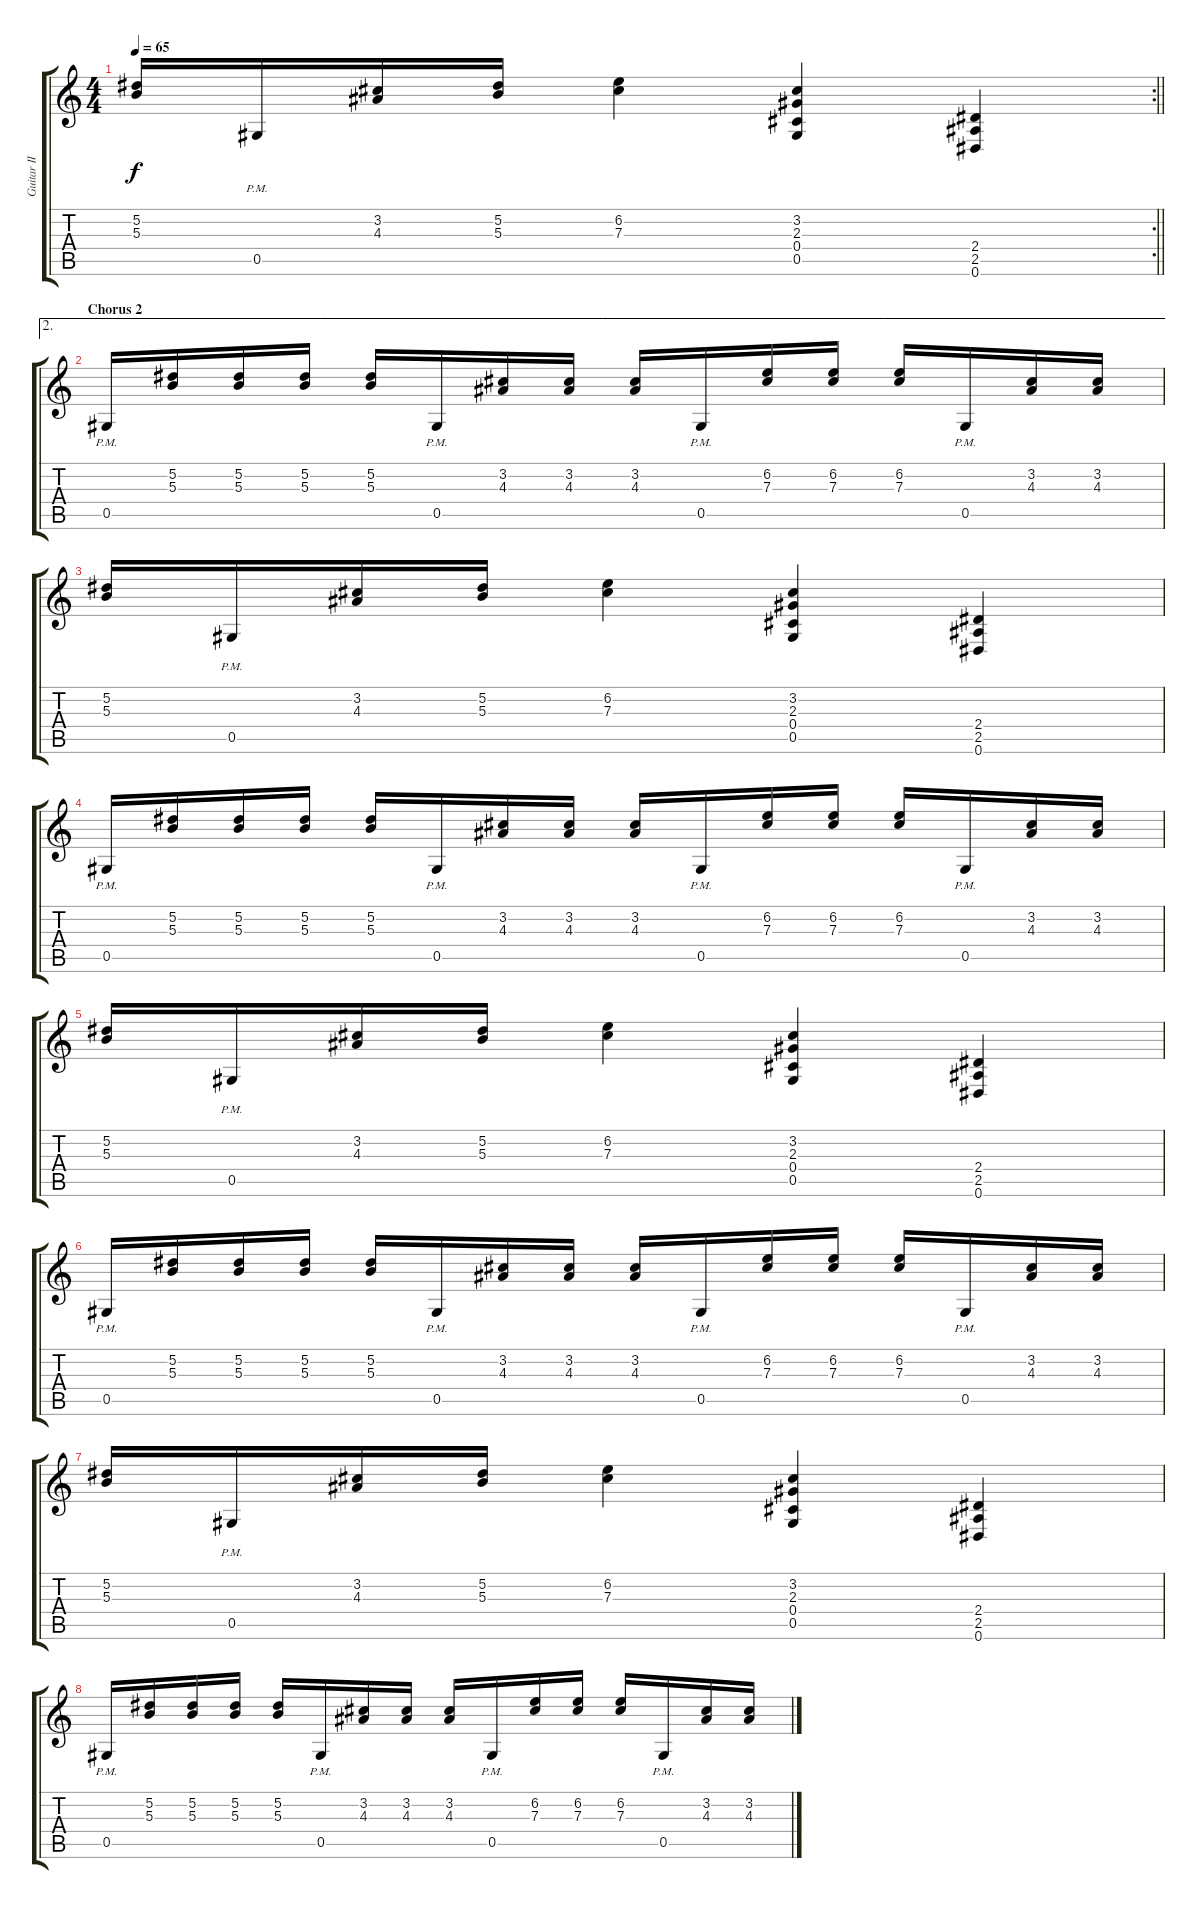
\track ("Guitar II" "Guitar II") {instrument distortionguitar}
\staff {score tabs}
\tuning (Eb4 Bb3 Gb3 Db3 Ab2 Eb2) {hide}
\rc 2
\ts (4 4)
\tempo 65
\clef g2
\barLineRight lightlight
\ks c
(5.2 5.3).16{dy f} 0.5{pm}.16 (3.2 4.3).16 (5.2 5.3).16 (6.2 7.3).4 (3.2 2.3 0.4 0.5).4 (2.4 2.5 0.6).4 |
\ae 2
\section ("" "Chorus 2")
0.5{pm}.16 (5.2 5.3).16 (5.2 5.3).16 (5.2 5.3).16 (5.2 5.3).16 0.5{pm}.16 (3.2 4.3).16 (3.2 4.3).16 (3.2 4.3).16 0.5{pm}.16 (6.2 7.3).16 (6.2 7.3).16 (6.2 7.3).16 0.5{pm}.16 (3.2 4.3).16 (3.2 4.3).16 |
(5.2 5.3).16 0.5{pm}.16 (3.2 4.3).16 (5.2 5.3).16 (6.2 7.3).4 (3.2 2.3 0.4 0.5).4 (2.4 2.5 0.6).4 |
0.5{pm}.16 (5.2 5.3).16 (5.2 5.3).16 (5.2 5.3).16 (5.2 5.3).16 0.5{pm}.16 (3.2 4.3).16 (3.2 4.3).16 (3.2 4.3).16 0.5{pm}.16 (6.2 7.3).16 (6.2 7.3).16 (6.2 7.3).16 0.5{pm}.16 (3.2 4.3).16 (3.2 4.3).16 |
(5.2 5.3).16 0.5{pm}.16 (3.2 4.3).16 (5.2 5.3).16 (6.2 7.3).4 (3.2 2.3 0.4 0.5).4 (2.4 2.5 0.6).4 |
0.5{pm}.16 (5.2 5.3).16 (5.2 5.3).16 (5.2 5.3).16 (5.2 5.3).16 0.5{pm}.16 (3.2 4.3).16 (3.2 4.3).16 (3.2 4.3).16 0.5{pm}.16 (6.2 7.3).16 (6.2 7.3).16 (6.2 7.3).16 0.5{pm}.16 (3.2 4.3).16 (3.2 4.3).16 |
(5.2 5.3).16 0.5{pm}.16 (3.2 4.3).16 (5.2 5.3).16 (6.2 7.3).4 (3.2 2.3 0.4 0.5).4 (2.4 2.5 0.6).4 |
0.5{pm}.16 (5.2 5.3).16 (5.2 5.3).16 (5.2 5.3).16 (5.2 5.3).16 0.5{pm}.16 (3.2 4.3).16 (3.2 4.3).16 (3.2 4.3).16 0.5{pm}.16 (6.2 7.3).16 (6.2 7.3).16 (6.2 7.3).16 0.5{pm}.16 (3.2 4.3).16 (3.2 4.3).16
